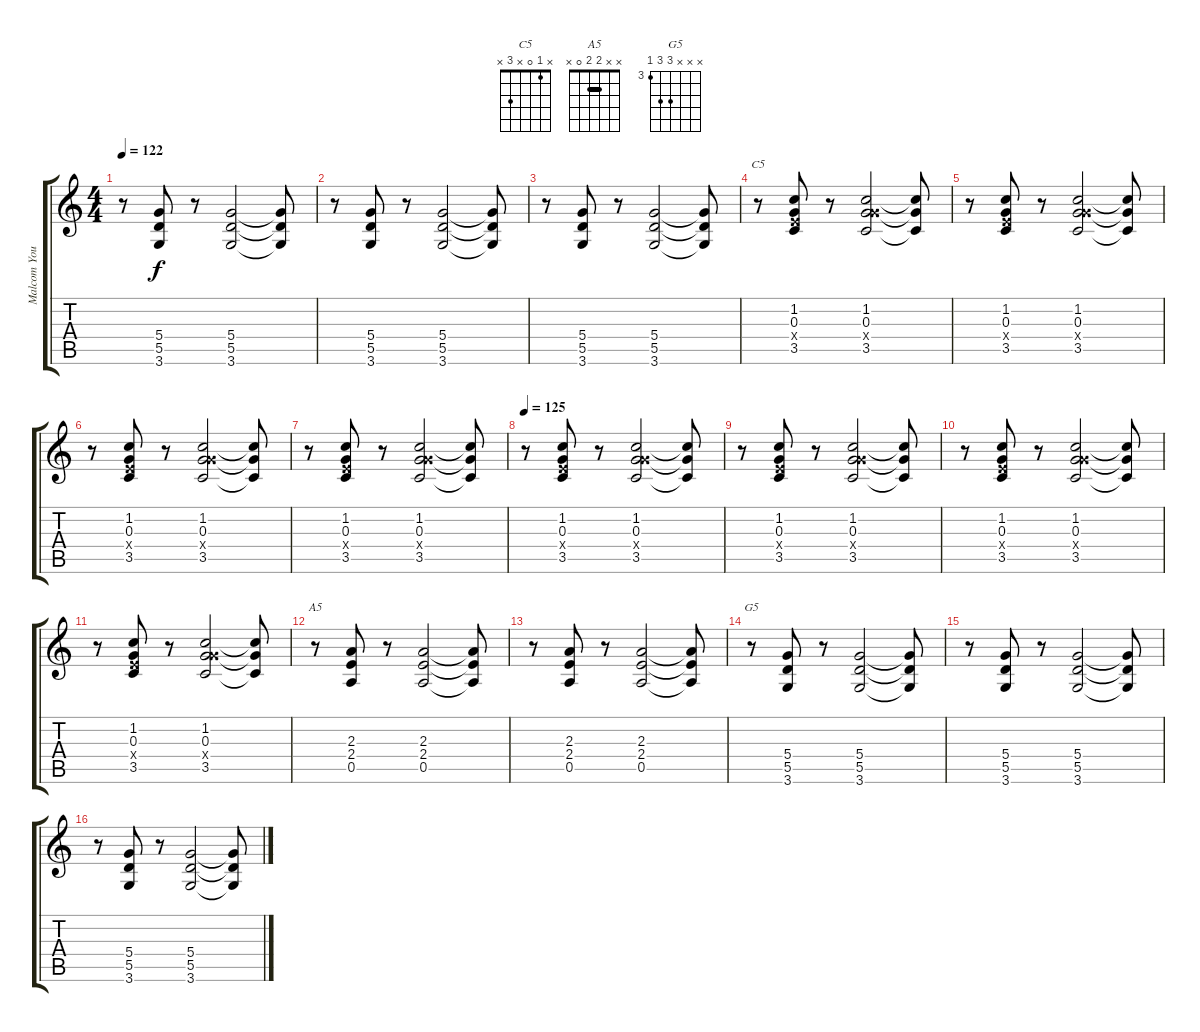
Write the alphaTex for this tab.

\track ("Malcom Young" "Malcom You") {instrument overdrivenguitar}
\staff {score tabs}
\tuning (E4 B3 G3 D3 A2 E2) {hide}
\chord ("C5" x 1 0 x 3 x)
\chord ("A5" x x 2 2 0 x) {barre 2}
\chord ("G5" x x x 5 5 3) {firstfret 3}
\ts (4 4)
\tempo 122
\clef g2
\ks c
r.8{dy f} (5.4 5.5 3.6).8 r.8 (5.4 5.5 3.6).2 (5.4{t} 5.5{t} 3.6{t}).8 |
r.8 (5.4 5.5 3.6).8 r.8 (5.4 5.5 3.6).2 (5.4{t} 5.5{t} 3.6{t}).8 |
r.8 (5.4 5.5 3.6).8 r.8 (5.4 5.5 3.6).2 (5.4{t} 5.5{t} 3.6{t}).8 |
r.8{ch "C5"} (1.2 0.3 2.4{x} 3.5).8 r.8 (1.2 0.3 5.4{x} 3.5).2 (1.2{t} 0.3{t} 3.5{t}).8 |
r.8 (1.2 0.3 2.4{x} 3.5).8 r.8 (1.2 0.3 5.4{x} 3.5).2 (1.2{t} 0.3{t} 3.5{t}).8 |
r.8 (1.2 0.3 2.4{x} 3.5).8 r.8 (1.2 0.3 5.4{x} 3.5).2 (1.2{t} 0.3{t} 3.5{t}).8 |
r.8 (1.2 0.3 2.4{x} 3.5).8 r.8 (1.2 0.3 5.4{x} 3.5).2 (1.2{t} 0.3{t} 3.5{t}).8 |
\tempo 125
r.8 (1.2 0.3 2.4{x} 3.5).8 r.8 (1.2 0.3 5.4{x} 3.5).2 (1.2{t} 0.3{t} 3.5{t}).8 |
r.8 (1.2 0.3 2.4{x} 3.5).8 r.8 (1.2 0.3 5.4{x} 3.5).2 (1.2{t} 0.3{t} 3.5{t}).8 |
r.8 (1.2 0.3 2.4{x} 3.5).8 r.8 (1.2 0.3 5.4{x} 3.5).2 (1.2{t} 0.3{t} 3.5{t}).8 |
r.8 (1.2 0.3 2.4{x} 3.5).8 r.8 (1.2 0.3 5.4{x} 3.5).2 (1.2{t} 0.3{t} 3.5{t}).8 |
r.8{ch "A5"} (2.3 2.4 0.5).8 r.8 (2.3 2.4 0.5).2 (2.3{t} 2.4{t} 0.5{t}).8 |
r.8 (2.3 2.4 0.5).8 r.8 (2.3 2.4 0.5).2 (2.3{t} 2.4{t} 0.5{t}).8 |
r.8{ch "G5"} (5.4 5.5 3.6).8 r.8 (5.4 5.5 3.6).2 (5.4{t} 5.5{t} 3.6{t}).8 |
r.8 (5.4 5.5 3.6).8 r.8 (5.4 5.5 3.6).2 (5.4{t} 5.5{t} 3.6{t}).8 |
r.8 (5.4 5.5 3.6).8 r.8 (5.4 5.5 3.6).2 (5.4{t} 5.5{t} 3.6{t}).8
